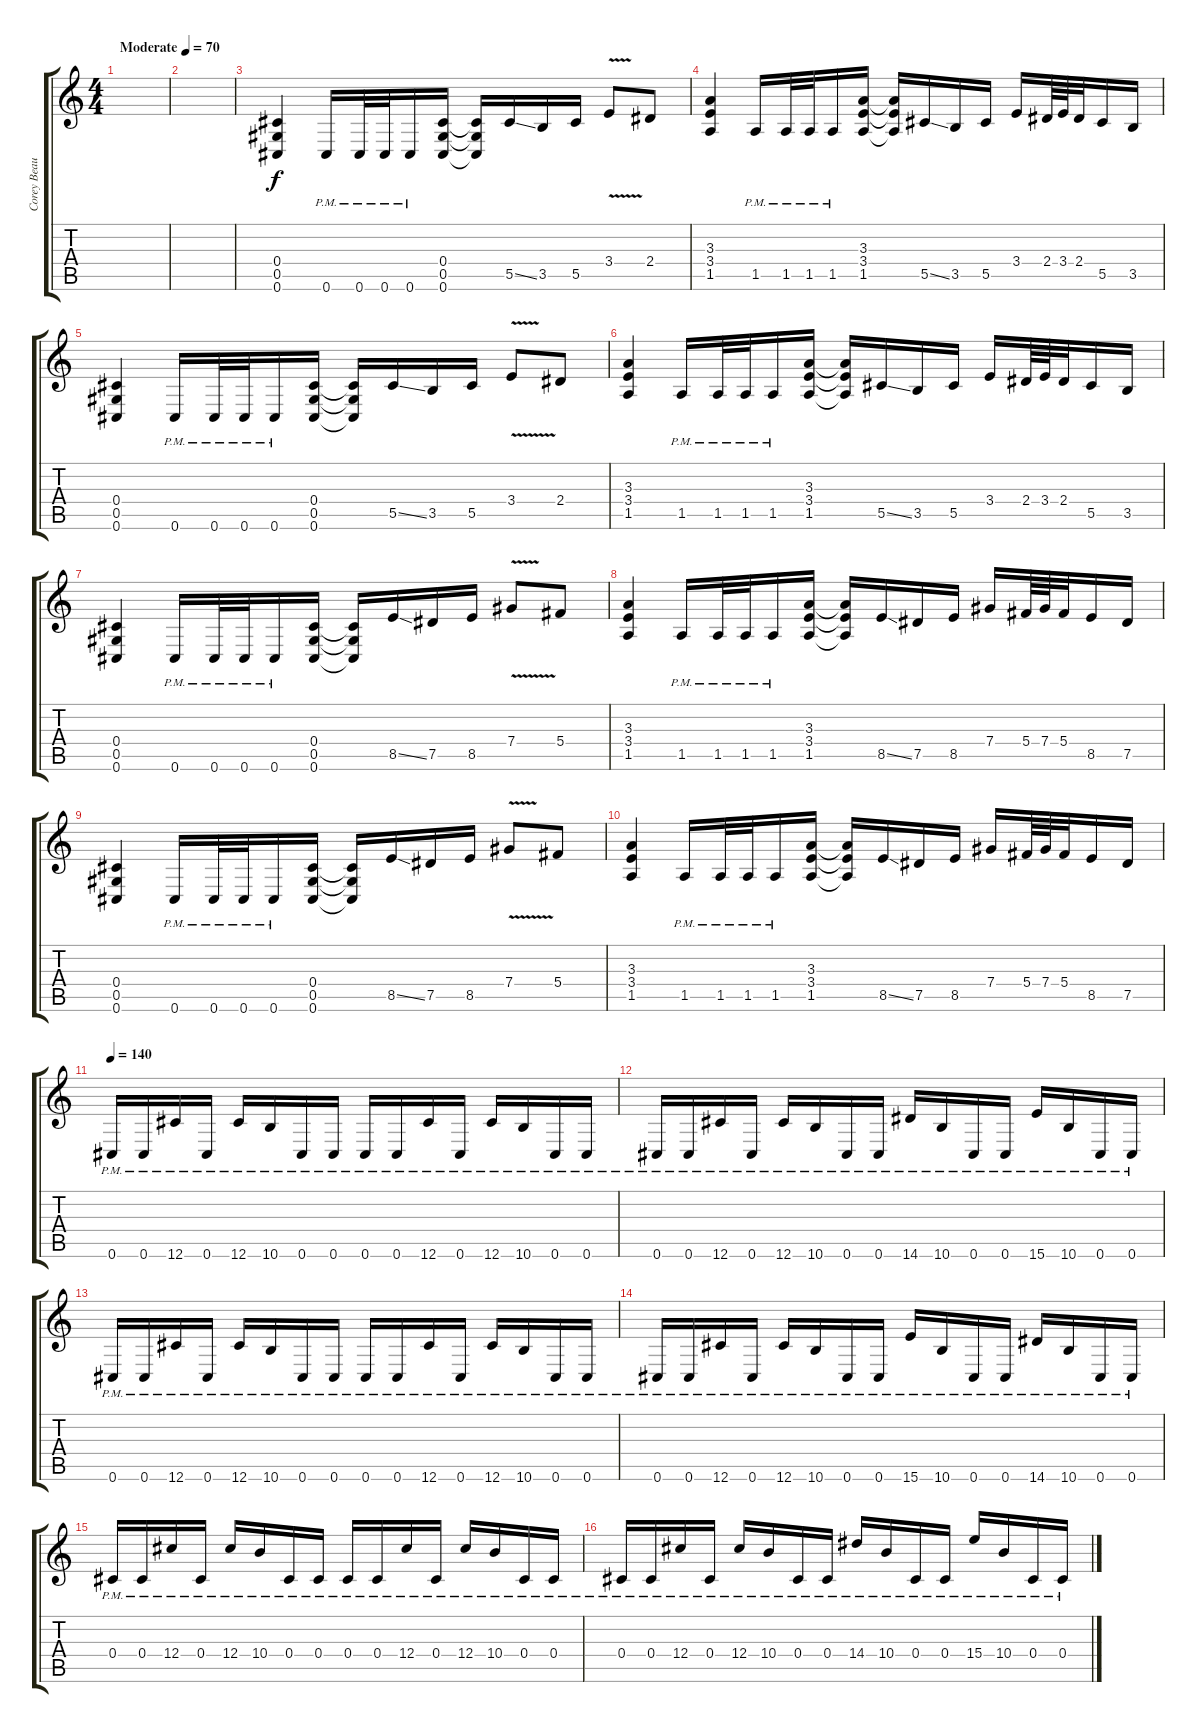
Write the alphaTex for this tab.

\track ("Corey Beaulieu" "Corey Beau") {instrument distortionguitar}
\staff {score tabs}
\tuning (Eb4 Bb3 Gb3 Db3 Ab2 Db2) {hide}
\ts (4 4)
\tempo (70 "Moderate")
\clef g2
\ks c
|
|
(0.4 0.5 0.6).4 0.6{pm}.16 0.6{pm}.32 0.6{pm}.32 0.6{pm}.16 (0.4 0.5 0.6).16 (0.4{t} 0.5{t} 0.6{t}).16 5.5{ss}.16 3.5.16 5.5.16 3.4{v}.8 2.4.8 |
(3.3 3.4 1.5).4 1.5{pm}.16 1.5{pm}.32 1.5{pm}.32 1.5{pm}.16 (3.3 3.4 1.5).16 (3.3{t} 3.4{t} 1.5{t}).16 5.5{ss}.16 3.5.16 5.5.16 3.4.16 2.4.64 3.4.64 2.4.32 5.5.16 3.5.16 |
(0.4 0.5 0.6).4 0.6{pm}.16 0.6{pm}.32 0.6{pm}.32 0.6{pm}.16 (0.4 0.5 0.6).16 (0.4{t} 0.5{t} 0.6{t}).16 5.5{ss}.16 3.5.16 5.5.16 3.4{v}.8 2.4.8 |
(3.3 3.4 1.5).4 1.5{pm}.16 1.5{pm}.32 1.5{pm}.32 1.5{pm}.16 (3.3 3.4 1.5).16 (3.3{t} 3.4{t} 1.5{t}).16 5.5{ss}.16 3.5.16 5.5.16 3.4.16 2.4.64 3.4.64 2.4.32 5.5.16 3.5.16 |
(0.4 0.5 0.6).4 0.6{pm}.16 0.6{pm}.32 0.6{pm}.32 0.6{pm}.16 (0.4 0.5 0.6).16 (0.4{t} 0.5{t} 0.6{t}).16 8.5{ss}.16 7.5.16 8.5.16 7.4{v}.8 5.4.8 |
(3.3 3.4 1.5).4 1.5{pm}.16 1.5{pm}.32 1.5{pm}.32 1.5{pm}.16 (3.3 3.4 1.5).16 (3.3{t} 3.4{t} 1.5{t}).16 8.5{ss}.16 7.5.16 8.5.16 7.4.16 5.4.64 7.4.64 5.4.32 8.5.16 7.5.16 |
(0.4 0.5 0.6).4 0.6{pm}.16 0.6{pm}.32 0.6{pm}.32 0.6{pm}.16 (0.4 0.5 0.6).16 (0.4{t} 0.5{t} 0.6{t}).16 8.5{ss}.16 7.5.16 8.5.16 7.4{v}.8 5.4.8 |
(3.3 3.4 1.5).4 1.5{pm}.16 1.5{pm}.32 1.5{pm}.32 1.5{pm}.16 (3.3 3.4 1.5).16 (3.3{t} 3.4{t} 1.5{t}).16 8.5{ss}.16 7.5.16 8.5.16 7.4.16 5.4.64 7.4.64 5.4.32 8.5.16 7.5.16 |
\tempo 140
0.6{pm}.16 0.6{pm}.16 12.6{pm}.16 0.6{pm}.16 12.6{pm}.16 10.6{pm}.16 0.6{pm}.16 0.6{pm}.16 0.6{pm}.16 0.6{pm}.16 12.6{pm}.16 0.6{pm}.16 12.6{pm}.16 10.6{pm}.16 0.6{pm}.16 0.6{pm}.16 |
0.6{pm}.16 0.6{pm}.16 12.6{pm}.16 0.6{pm}.16 12.6{pm}.16 10.6{pm}.16 0.6{pm}.16 0.6{pm}.16 14.6{pm}.16 10.6{pm}.16 0.6{pm}.16 0.6{pm}.16 15.6{pm}.16 10.6{pm}.16 0.6{pm}.16 0.6{pm}.16 |
0.6{pm}.16 0.6{pm}.16 12.6{pm}.16 0.6{pm}.16 12.6{pm}.16 10.6{pm}.16 0.6{pm}.16 0.6{pm}.16 0.6{pm}.16 0.6{pm}.16 12.6{pm}.16 0.6{pm}.16 12.6{pm}.16 10.6{pm}.16 0.6{pm}.16 0.6{pm}.16 |
0.6{pm}.16 0.6{pm}.16 12.6{pm}.16 0.6{pm}.16 12.6{pm}.16 10.6{pm}.16 0.6{pm}.16 0.6{pm}.16 15.6{pm}.16 10.6{pm}.16 0.6{pm}.16 0.6{pm}.16 14.6{pm}.16 10.6{pm}.16 0.6{pm}.16 0.6{pm}.16 |
0.4{pm}.16 0.4{pm}.16 12.4{pm}.16 0.4{pm}.16 12.4{pm}.16 10.4{pm}.16 0.4{pm}.16 0.4{pm}.16 0.4{pm}.16 0.4{pm}.16 12.4{pm}.16 0.4{pm}.16 12.4{pm}.16 10.4{pm}.16 0.4{pm}.16 0.4{pm}.16 |
0.4{pm}.16 0.4{pm}.16 12.4{pm}.16 0.4{pm}.16 12.4{pm}.16 10.4{pm}.16 0.4{pm}.16 0.4{pm}.16 14.4{pm}.16 10.4{pm}.16 0.4{pm}.16 0.4{pm}.16 15.4{pm}.16 10.4{pm}.16 0.4{pm}.16 0.4{pm}.16
